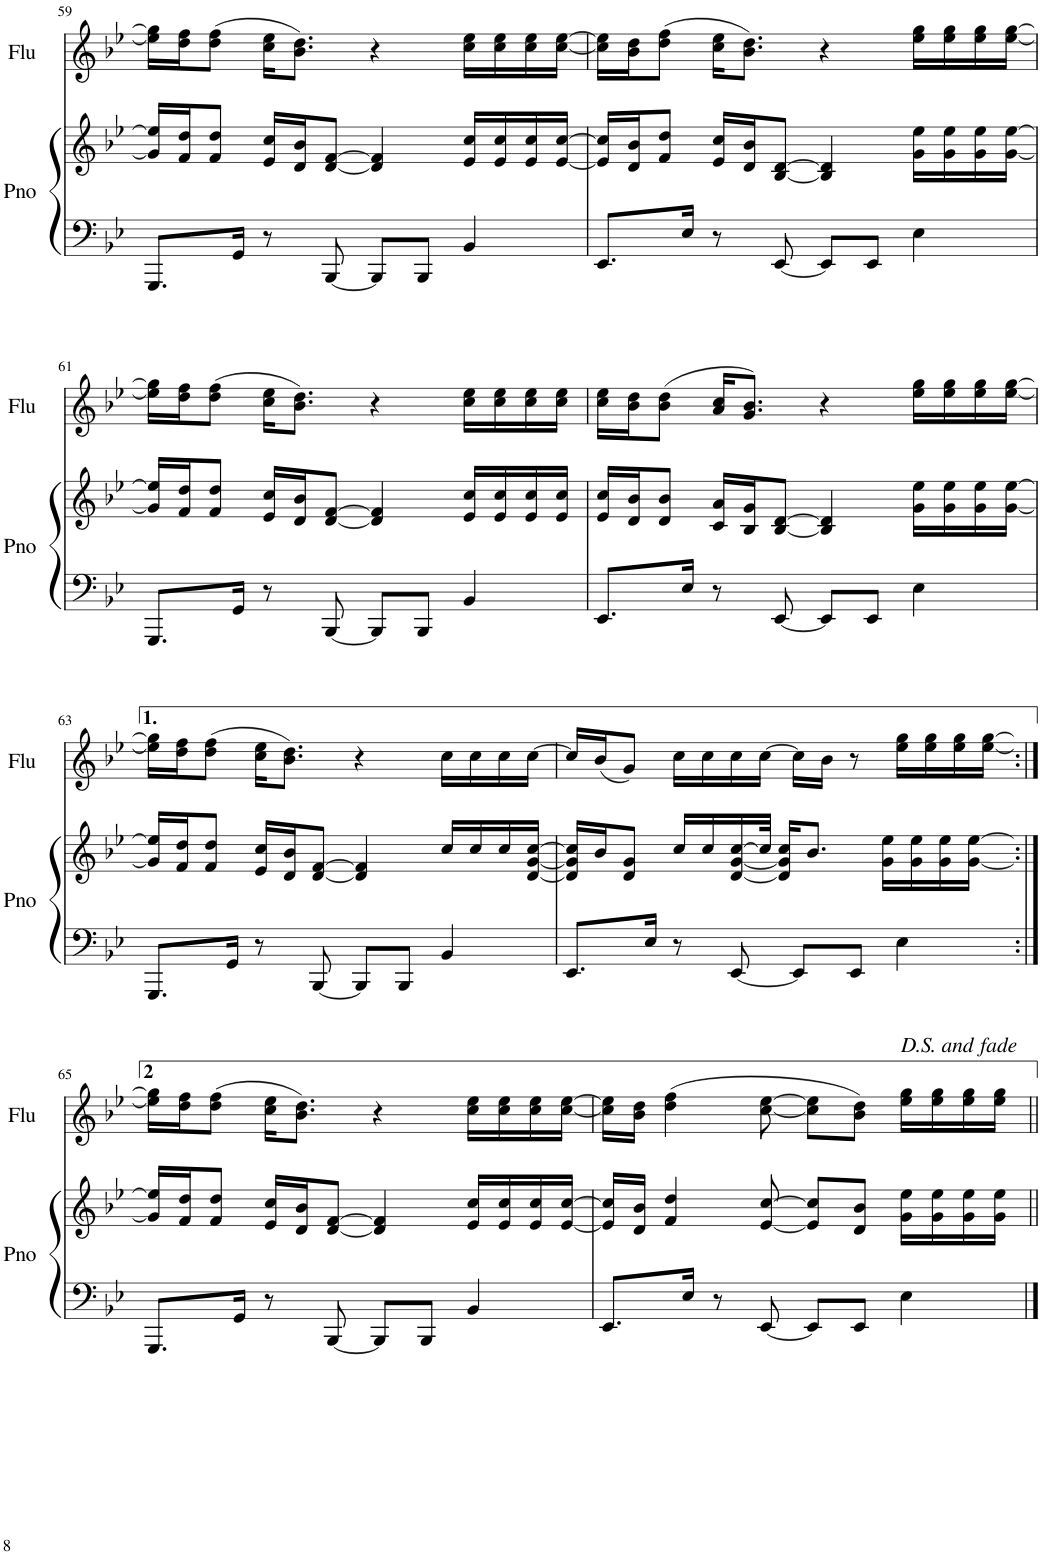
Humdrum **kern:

**kern	**kern	**kern
*part2	*part2	*part1
*staff3	*staff2	*staff1
*I"Piano	*	*I"Flute
*I'Pno	*	*I'Flu
!!LO:PB:g=z
*clefF4	*clefG2	*clefG2
*k[b-e-]	*k[b-e-]	*k[b-e-]
*M4/4	*M4/4	*M4/4
=59	=59	=59
8.GGG/L	16g/] 16ee-/]LL	16ee-\] 16gg\]LL
.	16f/ 16dd/J	16dd\ 16ff\J
.	8f/ 8dd/J	(8dd\ 8ff\J
16GG/Jk	.	.
8r	16e-/ 16cc/LL	16cc\ 16ee-\KL
.	16d/ 16b-/J	8.b-\ 8.dd\J)
[<8BBB-/	[<8d/ [>8f/J	.
8BBB-/L]	4d/] 4f/]	4r
8BBB-/J	.	.
4BB-/	16e-/ 16cc/LL	16cc\ 16ee-\LL
.	16e-/ 16cc/	16cc\ 16ee-\
.	16e-/ 16cc/	16cc\ 16ee-\
.	[16e-/ [16cc/JJ	[16cc\ [16ee-\JJ
=60	=60	=60
8.EE-/L	16e-/] 16cc/]LL	16cc\] 16ee-\]LL
.	16d/ 16b-/J	16b-\ 16dd\J
.	8f/ 8dd/J	(8dd\ 8ff\J
16E-/Jk	.	.
8r	16e-/ 16cc/LL	16cc\ 16ee-\KL
.	16d/ 16b-/J	8.b-\ 8.dd\J)
[<8EE-/	[<8B-/ [>8d/J	.
8EE-/L]	4B-/] 4d/]	4r
8EE-/J	.	.
4E-\	16g\ 16ee-\LL	16ee-\ 16gg\LL
.	16g\ 16ee-\	16ee-\ 16gg\
.	16g\ 16ee-\	16ee-\ 16gg\
.	[16g\ [16ee-\JJ	[16ee-\ [16gg\JJ
!!LO:LB:g=z
=61	=61	=61
8.GGG/L	16g/] 16ee-/]LL	16ee-\] 16gg\]LL
.	16f/ 16dd/J	16dd\ 16ff\J
.	8f/ 8dd/J	(8dd\ 8ff\J
16GG/Jk	.	.
8r	16e-/ 16cc/LL	16cc\ 16ee-\KL
.	16d/ 16b-/J	8.b-\ 8.dd\J)
[<8BBB-/	[<8d/ [>8f/J	.
8BBB-/L]	4d/] 4f/]	4r
8BBB-/J	.	.
4BB-/	16e-/ 16cc/LL	16cc\ 16ee-\LL
.	16e-/ 16cc/	16cc\ 16ee-\
.	16e-/ 16cc/	16cc\ 16ee-\
.	16e-/ 16cc/JJ	16cc\ 16ee-\JJ
=62	=62	=62
8.EE-/L	16e-/ 16cc/LL	16cc\ 16ee-\LL
.	16d/ 16b-/J	16b-\ 16dd\J
.	8d/ 8b-/J	(8b-\ 8dd\J
16E-/Jk	.	.
8r	16c/ 16a/LL	16a/ 16cc/KL
.	16B-/ 16g/J	8.g/ 8.b-/J)
[<8EE-/	[<8B-/ [>8d/J	.
8EE-/L]	4B-/] 4d/]	4r
8EE-/J	.	.
4E-\	16g\ 16ee-\LL	16ee-\ 16gg\LL
.	16g\ 16ee-\	16ee-\ 16gg\
.	16g\ 16ee-\	16ee-\ 16gg\
.	[16g\ [16ee-\JJ	[16ee-\ [16gg\JJ
!!LO:LB:g=z
=63	=63	=63
8.GGG/L	16g/] 16ee-/]LL	16ee-\] 16gg\]LL
.	16f/ 16dd/J	16dd\ 16ff\J
.	8f/ 8dd/J	(8dd\ 8ff\J
16GG/Jk	.	.
8r	16e-/ 16cc/LL	16cc\ 16ee-\KL
.	16d/ 16b-/J	8.b-\ 8.dd\J)
[<8BBB-/	[<8d/ [>8f/J	.
8BBB-/L]	4d/] 4f/]	4r
8BBB-/J	.	.
4BB-/	16cc/LL	16cc\LL
.	16cc/	16cc\
.	16cc/	16cc\
.	[16d/ [16g/ [16cc/JJ	[16cc\JJ
=64	=64	=64
8.EE-/L	16d/] 16g/] 16cc/]LL	16cc/LL]
.	16b-/J	(16b-/J
.	8d/ 8g/J	8g/J)
16E-/Jk	.	.
8r	16cc/LL	16cc\LL
.	16cc/	16cc\
[<8EE-/	[<16d/ [<16g/ [>16cc/	16cc\
.	32cc/JJk]	[>16cc\JJ
.	16d/] 16g/] 16cc/KL	.
8EE-/L]	.	16cc\LL]
.	8.b-/J	.
.	.	16b-\JJ
8EE-/J	.	8r
.	16g\ 16ee-\LL	.
4E-\	.	16ee-\ 16gg\LL
.	16g\ 16ee-\	.
.	.	16ee-\ 16gg\
.	16g\ 16ee-\	.
.	.	16ee-\ 16gg\
.	[<16g\ [>16ee-\JJ	.
.	.	[<16ee-\ [>16gg\JJ
.	32ryy	.
!!LO:LB:g=z
=65:|!	=65:|!	=65:|!
8.GGG/L	16g/] 16ee-/]LL	16ee-\] 16gg\]LL
.	16f/ 16dd/J	16dd\ 16ff\J
.	8f/ 8dd/J	(8dd\ 8ff\J
16GG/Jk	.	.
8r	16e-/ 16cc/LL	16cc\ 16ee-\KL
.	16d/ 16b-/J	8.b-\ 8.dd\J)
[<8BBB-/	[<8d/ [>8f/J	.
8BBB-/L]	4d/] 4f/]	4r
8BBB-/J	.	.
4BB-/	16e-/ 16cc/LL	16cc\ 16ee-\LL
.	16e-/ 16cc/	16cc\ 16ee-\
.	16e-/ 16cc/	16cc\ 16ee-\
.	[<16e-/ [>16cc/JJ	[<16cc\ [>16ee-\JJ
=66	=66	=66
8.EE-/L	16e-/] 16cc/]LL	16cc\] 16ee-\]LL
.	16d/ 16b-/JJ	16b-\ 16dd\JJ
.	4f/ 4dd/	(4dd\ 4ff\
16E-/Jk	.	.
8r	.	.
[<8EE-/	[<8e-/ [>8cc/	[<8cc\ [>8ee-\
8EE-/L]	8e-/] 8cc/]L	8cc\] 8ee-\]L
8EE-/J	8d/ 8b-/J	8b-\ 8dd\J)
4E-\	16g\ 16ee-\LL	16ee-\ 16gg\LL
.	16g\ 16ee-\	16ee-\ 16gg\
.	16g\ 16ee-\	16ee-\ 16gg\
.	16g\ 16ee-\JJ	16ee-\ 16gg\JJ
=||	=||	=||
*-	*-	*-
